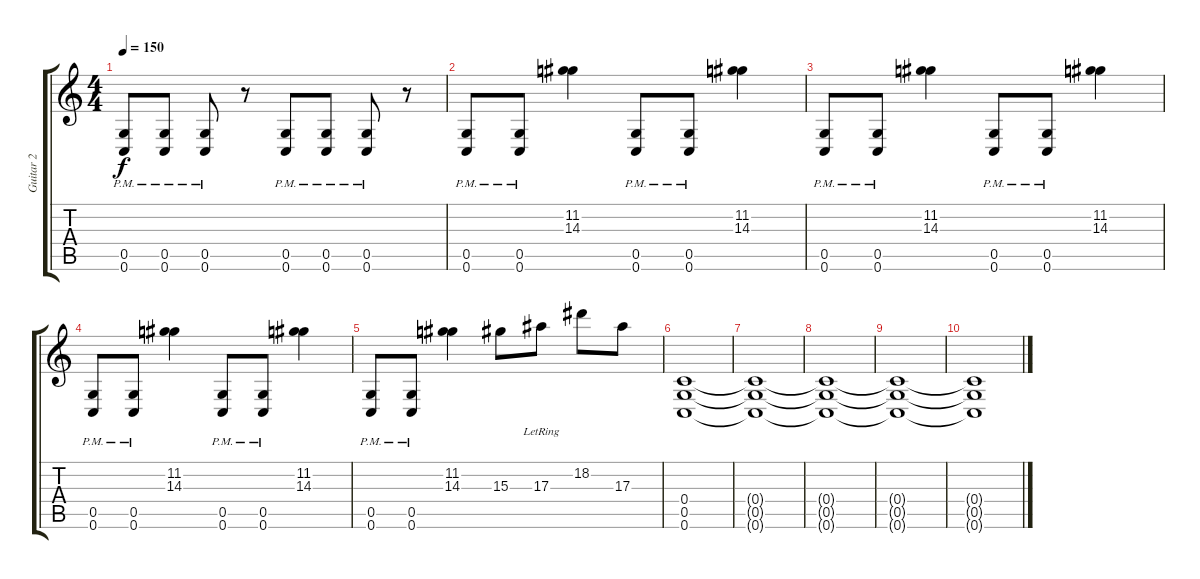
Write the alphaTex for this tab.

\track ("Guitar 2" "Guitar 2") {instrument distortionguitar}
\staff {score tabs}
\tuning (D4 A3 F3 C3 G2 C2) {hide}
\ts (4 4)
\tempo 150
\clef g2
\ks c
(0.5{pm} 0.6{pm}).8{dy f} (0.5{pm} 0.6{pm}).8 (0.5{pm} 0.6{pm}).8 r.8 (0.5{pm} 0.6{pm}).8 (0.5{pm} 0.6{pm}).8 (0.5{pm} 0.6{pm}).8 r.8 |
(0.5{pm} 0.6{pm}).8 (0.5{pm} 0.6{pm}).8 (11.2 14.3).4 (0.5{pm} 0.6{pm}).8 (0.5{pm} 0.6{pm}).8 (11.2 14.3).4 |
(0.5{pm} 0.6{pm}).8 (0.5{pm} 0.6{pm}).8 (11.2 14.3).4 (0.5{pm} 0.6{pm}).8 (0.5{pm} 0.6{pm}).8 (11.2 14.3).4 |
(0.5{pm} 0.6{pm}).8 (0.5{pm} 0.6{pm}).8 (11.2 14.3).4 (0.5{pm} 0.6{pm}).8 (0.5{pm} 0.6{pm}).8 (11.2 14.3).4 |
(0.5{pm} 0.6{pm}).8 (0.5{pm} 0.6{pm}).8 (11.2 14.3).4 15.3.8 17.3{lr}.8 18.2.8 17.3.8 |
(0.4 0.5 0.6).1 |
(0.4{t} 0.5{t} 0.6{t}).1{volume 0} |
(0.4{t} 0.5{t} 0.6{t}).1 |
(0.4{t} 0.5{t} 0.6{t}).1 |
(0.4{t} 0.5{t} 0.6{t}).1
